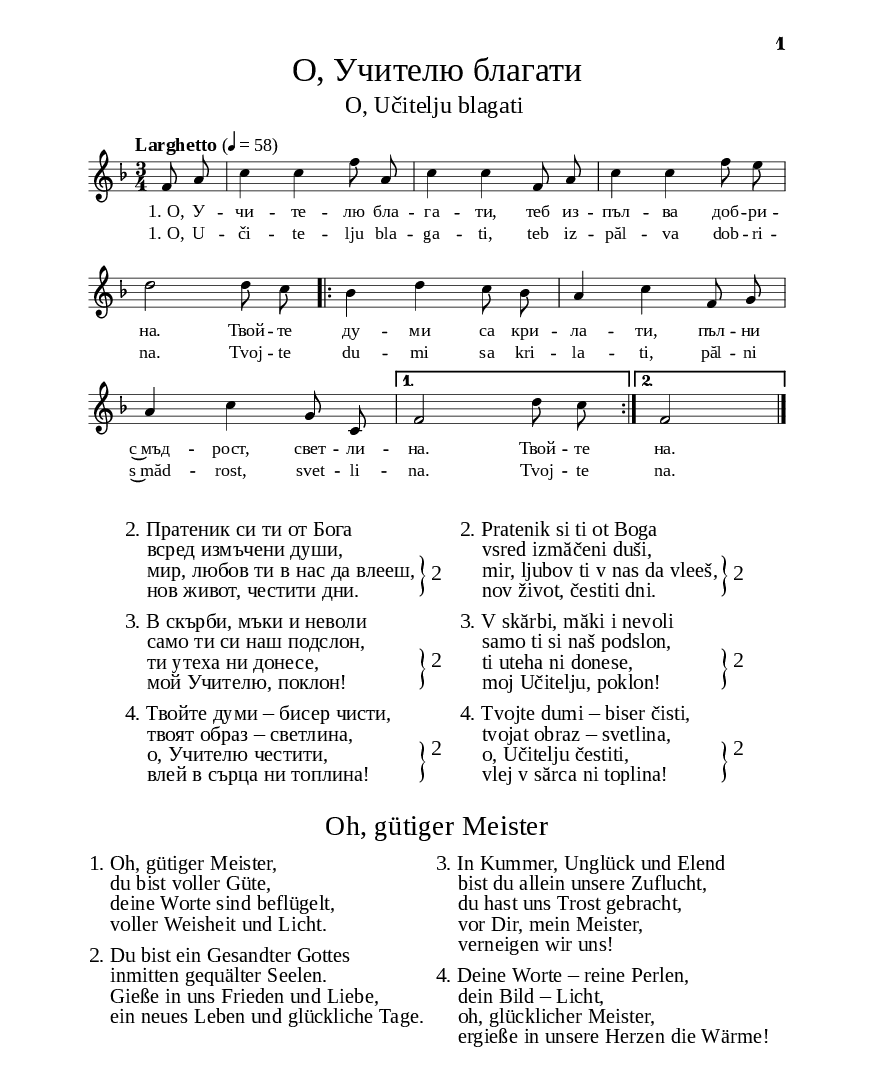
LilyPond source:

\version "2.24.3"

% include paper part and global functions
\include "include/globals.ily"

"rightBraces051" = \markup {
  \column {
    % repeat braces
    \translate #'(0 . -5.5 )
    \right-brace #20

    \translate #'(0 . -10.0 )
    \right-brace #20

    \translate #'(0 . -10.0 )
    \right-brace #20
  }
  \column {
    % repeat numbers
    \translate #'(0 . -6.1 )
    2

    \translate #'(0 . -12.0 )
    2

    \translate #'(0 . -12.0 )
    2
  }
}

\bookpart {
  \label #'ref051
  \tocItem \markup "О, Учителю благати – O, Učitelju blagati"
  \include "include/bookpart-paper.ily"
  \score {
    \include "include/score-layout.ily"

    \new Voice \absolute  {
      \clef treble
      \key f \major
      \time 3/4
      \tempoFunc "Larghetto" 4 "58"
      \partial 4
      \autoBeamOff
      f'8 a' c''4 c'' f''8 a' | c''4 c'' f'8 a' | c''4 c'' f''8 e'' \break
      d''2 d''8 c'' \repeat volta 2 {
        | bes'4 d'' c''8 bes' | a'4 c'' f'8 g' \break |
        a'4 c'' g'8 c'8 |
      } \alternative { { f'2 d''8 c''  | } { f'2 \break } } \bar "|."
    }

    \addlyrics {
      "1. О," У -- чи -- те -- лю бла -- га -- ти, теб из -- пъл -- ва доб -- ри --
      на. Твой -- те ду -- ми са кри -- ла -- ти, пъл -- ни
      с~мъд -- рост, свет -- ли -- на. Твой -- те на.
    }


    \addlyrics {
      "1. O," U -- či -- te -- lju bla -- ga -- ti, teb iz -- păl -- va dob -- ri --
      na. Tvoj -- te du -- mi sa kri -- la -- ti, păl -- ni
      s~măd -- rost, svet -- li -- na. Tvoj -- te na.
    }

    \header {
      title = \titleFunc "О, Учителю благати" "O, Učitelju blagati "
    }

    \midi{}

  } % score

  \markup \empty-two

  \markup \abs-fontsize #10 {
    \hspace #5
    \override #`(baseline-skip . ,bgCoupletBaselineSkip)
    \column {
      \line {   2. Пратеник си ти от Бога}

      \line {   "   "всред измъчени души,}

      \line {   "   "мир, любов ти в нас да влееш,}

      \line {   "   "нов живот, честити дни.}

      \vspace #0.5

      \line {   3. В скърби, мъки и неволи }

      \line {   "   "само ти си наш подслон,}

      \line {   "   "ти утеха ни донесе,}

      \line {   "   "мой Учителю, поклон!}

      \vspace #0.5

      \line {   4. Твойте думи – бисер чисти,}

      \line {   "   "твоят образ – светлина,}

      \line {   "   "о, Учителю честити,}

      \line {   "   "влей в сърца ни топлина!}
    }\"rightBraces051"

    \hspace #2
    \override #`(baseline-skip . ,bgCoupletBaselineSkip)
    \column {
      \line {   2. Pratenik si ti ot Boga}

      \line {   "   "vsred izmăčeni duši,}

      \line {   "   "mir, ljubov ti v nas da vleeš,}

      \line {   "   "nov život, čestiti dni.}

      \vspace #0.5

      \line {   3. V skărbi, măki i nevoli }

      \line {   "   "samo ti si naš podslon,}

      \line {   "   "ti uteha ni donese,}

      \line {   "   "moj Učitelju, poklon!}

      \vspace #0.5

      \line {   4. Tvojte dumi – biser čisti,}

      \line {   "   "tvojat obraz – svetlina,}

      \line {   "   "o, Učitelju čestiti,}

      \line {   "   "vlej v sărca ni toplina!}
    } %column
    \"rightBraces051"
  } % markup
  \markup \empty-two

  % include foreign translation(s) of the song
  \version "2.24.3"

\markup \fill-line { \fontsize #deTitleFontSize "Oh, gütiger Meister" }
\markup \null
\markup \null
\markup \abs-fontsize #10 {

  \override #`(baseline-skip . ,deCoupletBaselineSkip)

  \column {
    \line {1. Oh, gütiger Meister,}
    \line {   "   "du bist voller Güte,}
    \line {   "   "deine Worte sind beflügelt,}
    \line {   "   "voller Weisheit und Licht.}
    \vspace #0.5
    \line {   2. Du bist ein Gesandter Gottes}
    \line {   "   "inmitten gequälter Seelen.}
    \line {   "   "Gieße in uns Frieden und Liebe,}
    \line {   "   "ein neues Leben und glückliche Tage.}
 

  }

    \hspace #1
   \override #`(baseline-skip . ,deCoupletBaselineSkip)


  \column {
  
    \line {   3. In Kummer, Unglück und Elend}
    \line {   "   "bist du allein unsere Zuflucht,}
    \line {   "   "du hast uns Trost gebracht,}
    \line {   "   "vor Dir, mein Meister,}
    \line {   "   "verneigen wir uns!}
     \vspace #0.5
    \line {  4. Deine Worte – reine Perlen,}
    \line {   "   "dein Bild – Licht,}
    \line {   "   "oh, glücklicher Meister,}
    \line {   "   "ergieße in unsere Herzen die Wärme!}


  }

}


} % bookpart
